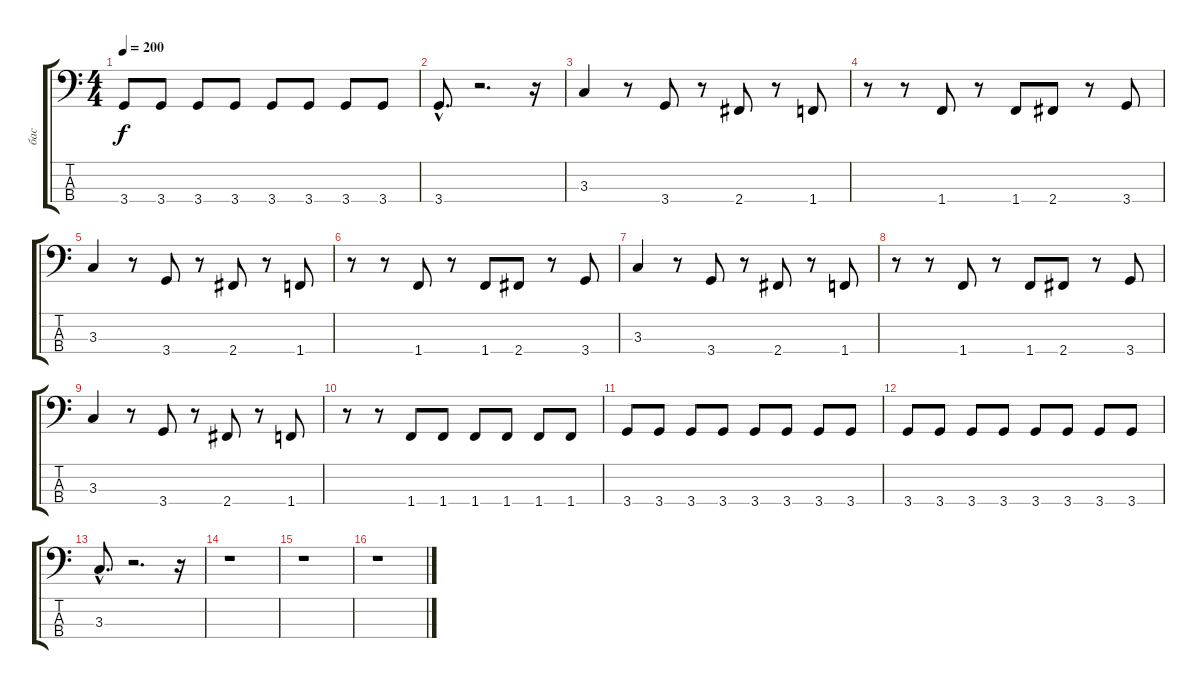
\track ("бас" "бас") {instrument electricbasspick}
\staff {score tabs}
\tuning (G2 D2 A1 E1) {hide}
\ts (4 4)
\tempo 200
\clef f4
\ks c
3.4.8{dy f} 3.4.8 3.4.8 3.4.8 3.4.8 3.4.8 3.4.8 3.4.8 |
3.4{hac}.8{d} r.2{d} r.16 |
3.3.4 r.8 3.4.8 r.8 2.4.8 r.8 1.4.8 |
r.8 r.8 1.4.8 r.8 1.4.8 2.4.8 r.8 3.4.8 |
3.3.4 r.8 3.4.8 r.8 2.4.8 r.8 1.4.8 |
r.8 r.8 1.4.8 r.8 1.4.8 2.4.8 r.8 3.4.8 |
3.3.4 r.8 3.4.8 r.8 2.4.8 r.8 1.4.8 |
r.8 r.8 1.4.8 r.8 1.4.8 2.4.8 r.8 3.4.8 |
3.3.4 r.8 3.4.8 r.8 2.4.8 r.8 1.4.8 |
r.8 r.8 1.4.8 1.4.8 1.4.8 1.4.8 1.4.8 1.4.8 |
3.4.8 3.4.8 3.4.8 3.4.8 3.4.8 3.4.8 3.4.8 3.4.8 |
3.4.8 3.4.8 3.4.8 3.4.8 3.4.8 3.4.8 3.4.8 3.4.8 |
3.3{hac}.8{d} r.2{d} r.16 |
r.1 |
r.1 |
r.1
